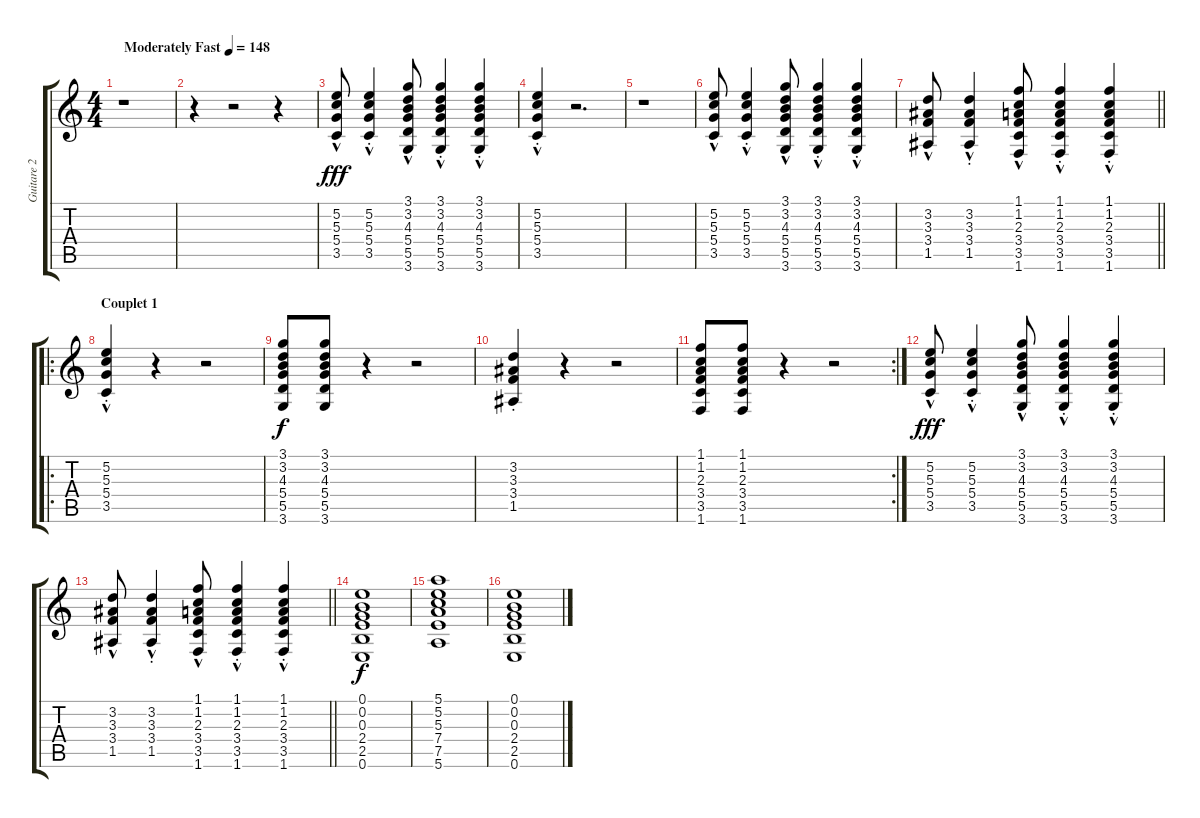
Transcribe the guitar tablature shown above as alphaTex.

\track ("Guitare 2" "Guitare 2") {instrument distortionguitar}
\staff {score tabs}
\tuning (E4 B3 G3 D3 A2 E2) {hide}
\ts (4 4)
\tempo (148 "Moderately Fast")
\clef g2
\ks c
r.1{dy fff instrument distortionguitar} |
r.4 r.2 r.4 |
(5.2 5.3 5.4{hac} 3.5{hac}).8 (5.2{st} 5.3{st} 5.4{hac st} 3.5{hac st}).4 (3.1 3.2 4.3 5.4 5.5{hac} 3.6{hac}).8 (3.1{st} 3.2{st} 4.3{st} 5.4{st} 5.5{hac st} 3.6{hac st}).4 (3.1{st} 3.2{st} 4.3{st} 5.4{st} 5.5{hac st} 3.6{hac}).4 |
(5.2{st} 5.3 5.4{hac} 3.5{hac}).4 r.2{d} |
r.1 |
(5.2 5.3 5.4{hac} 3.5{hac}).8 (5.2{st} 5.3{st} 5.4{hac st} 3.5{hac st}).4 (3.1 3.2 4.3 5.4 5.5{hac} 3.6{hac}).8 (3.1{st} 3.2{st} 4.3{st} 5.4{st} 5.5{hac st} 3.6{hac st}).4 (3.1{st} 3.2{st} 4.3{st} 5.4{st} 5.5{hac st} 3.6{hac}).4 |
\barLineRight lightlight
(3.2 3.3 3.4{hac} 1.5{hac}).8 (3.2 3.3 3.4{hac} 1.5{hac st}).4 (1.1 1.2 2.3 3.4{hac} 3.5{hac} 1.6{hac}).8 (1.1{st} 1.2{st} 2.3{st} 3.4{hac st} 3.5{hac st} 1.6{hac st}).4 (1.1{st} 1.2{st} 2.3{st} 3.4{hac st} 3.5{hac st} 1.6{hac st}).4 |
\ro
\section ("" "Couplet 1")
(5.2{st} 5.3 5.4{hac st} 3.5{hac}).4 r.4 r.2 |
(3.1 3.2 4.3 5.4 5.5 3.6).8{dy f} (3.1 3.2 4.3 5.4 5.5 3.6).8 r.4 r.2 |
(3.2{st} 3.3 3.4 1.5).4 r.4 r.2 |
\rc 2
(1.1 1.2 2.3 3.4 3.5 1.6).8 (1.1 1.2 2.3 3.4 3.5 1.6).8 r.4 r.2 |
(5.2 5.3 5.4{hac} 3.5{hac}).8{dy fff} (5.2{st} 5.3{st} 5.4{hac st} 3.5{hac st}).4 (3.1 3.2 4.3 5.4 5.5{hac} 3.6{hac}).8 (3.1{st} 3.2{st} 4.3{st} 5.4{st} 5.5{hac st} 3.6{hac st}).4 (3.1{st} 3.2{st} 4.3{st} 5.4{st} 5.5{hac st} 3.6{hac}).4 |
\barLineRight lightlight
(3.2 3.3 3.4{hac} 1.5{hac}).8 (3.2 3.3 3.4{hac} 1.5{hac st}).4 (1.1 1.2 2.3 3.4{hac} 3.5{hac} 1.6{hac}).8 (1.1{st} 1.2{st} 2.3{st} 3.4{hac st} 3.5{hac st} 1.6{hac st}).4 (1.1{st} 1.2{st} 2.3{st} 3.4{hac st} 3.5{hac st} 1.6{hac st}).4 |
(0.1 0.2 0.3 2.4 2.5 0.6).1{dy f} |
(5.1 5.2 5.3 7.4 7.5 5.6).1 |
(0.1 0.2 0.3 2.4 2.5 0.6).1
